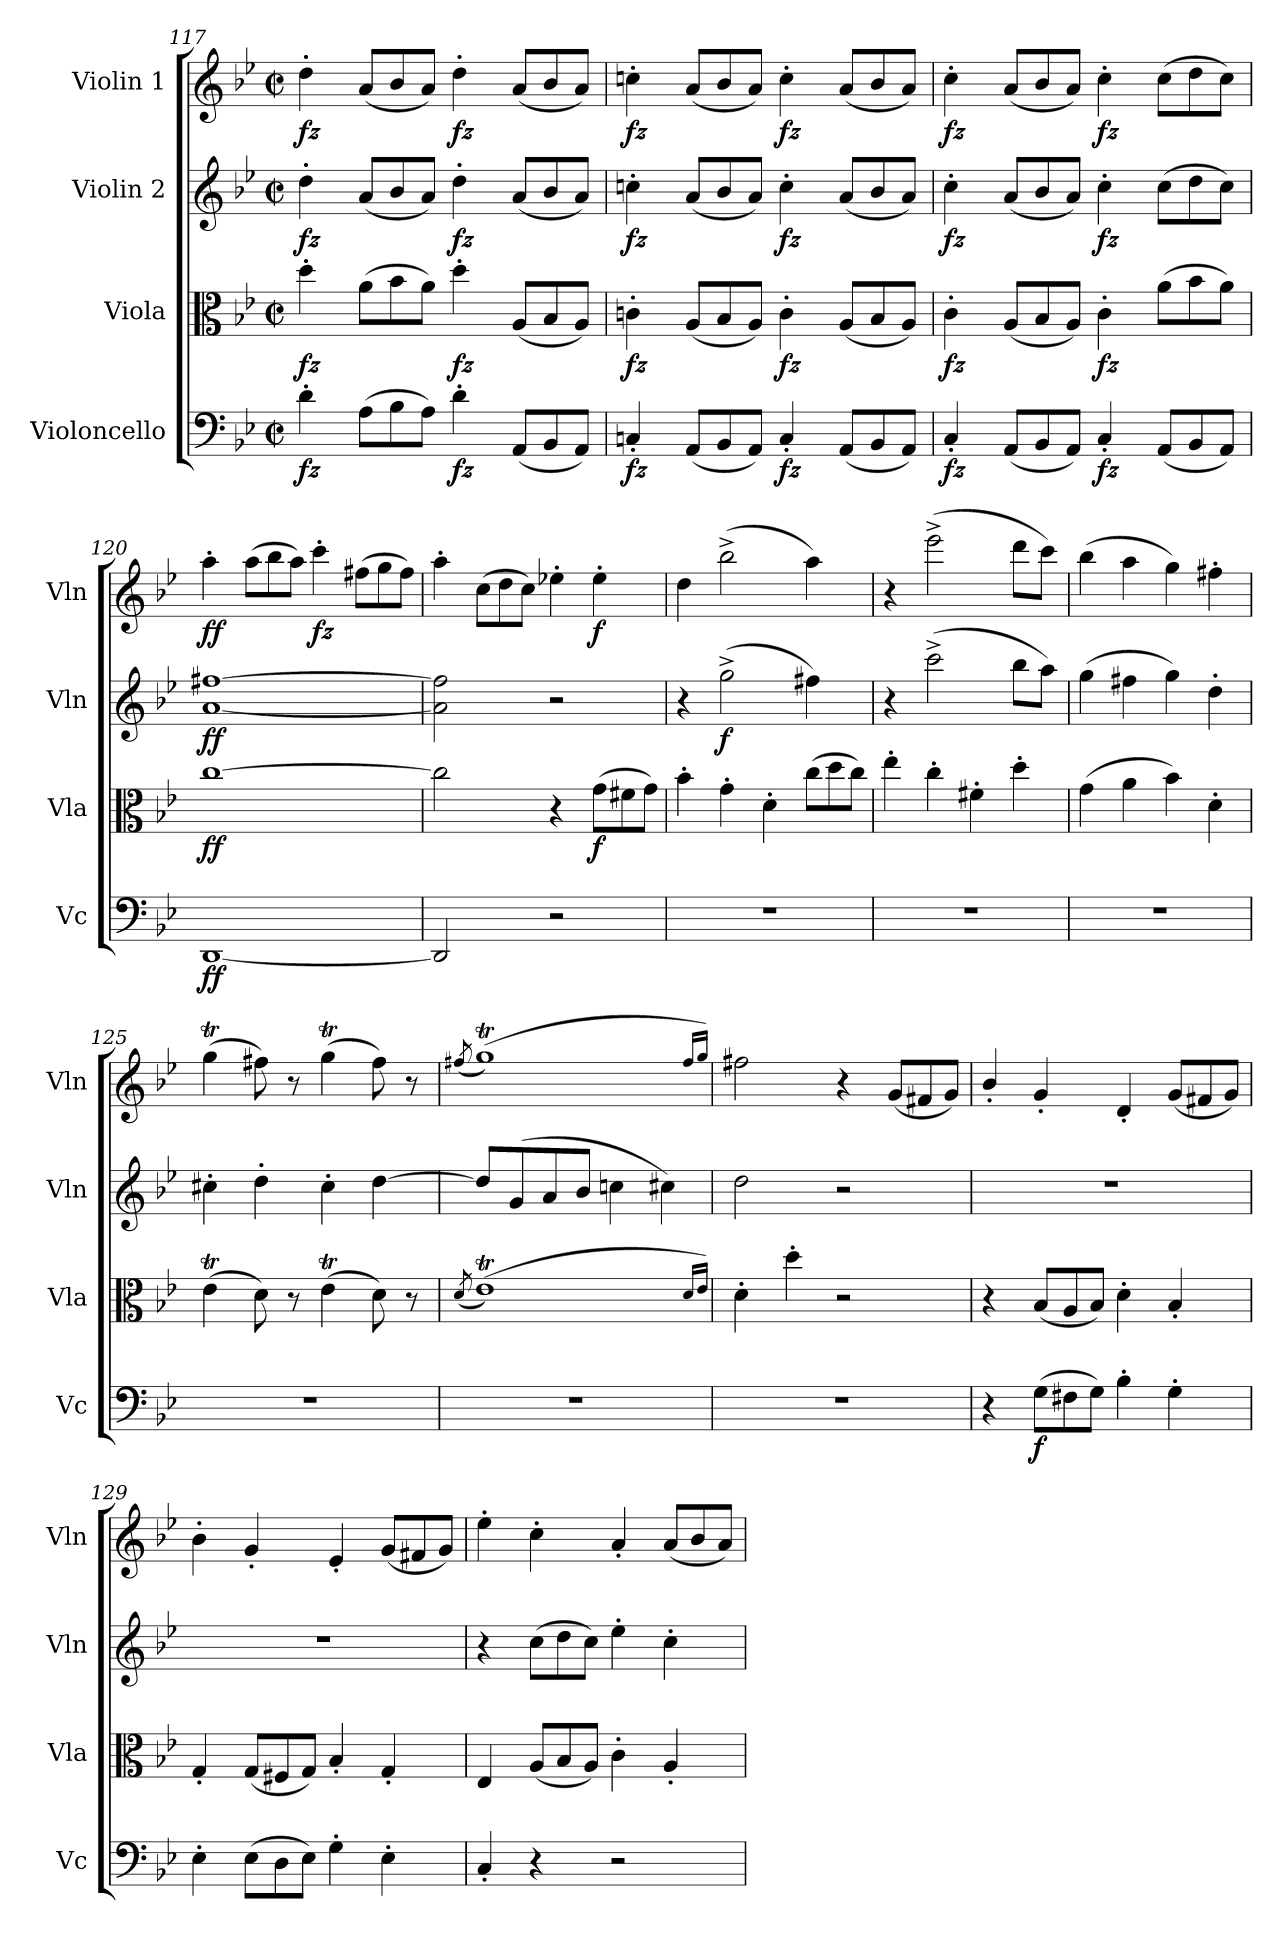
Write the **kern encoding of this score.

**kern	**dynam	**kern	**dynam	**kern	**dynam	**kern	**dynam
*part4	*part4	*part3	*part3	*part2	*part2	*part1	*part1
*staff4	*staff4	*staff3	*staff3	*staff2	*staff2	*staff1	*staff1
*I"Violoncello	*	*I"Viola	*	*I"Violin 2	*	*I"Violin 1	*
*I'Vc	*	*I'Vla	*	*I'Vln	*	*I'Vln	*
*clefF4	*	*clefC3	*	*clefG2	*	*clefG2	*
*k[b-e-]	*	*k[b-e-]	*	*k[b-e-]	*	*k[b-e-]	*
*M2/2	*	*M2/2	*	*M2/2	*	*M2/2	*
*met(c|)	*	*met(c|)	*	*met(c|)	*	*met(c|)	*
=117	=117	=117	=117	=117	=117	=117	=117
!	!LO:DY:b	!	!LO:DY:b	!	!LO:DY:b	!	!LO:DY:b
4d'\	fz	4dd'\	fz	4dd'\	fz	4dd'\	fz
*Xtuplet	*	*Xtuplet	*	*Xtuplet	*	*Xtuplet	*
(12A\L	.	(12a\L	.	(12a/L	.	(12a/L	.
12B-\	.	12b-\	.	12b-/	.	12b-/	.
12A\J)	.	12a\J)	.	12a/J)	.	12a/J)	.
!	!LO:DY:b	!	!LO:DY:b	!	!LO:DY:b	!	!LO:DY:b
4d'\	fz	4dd'\	fz	4dd'\	fz	4dd'\	fz
(12AA/L	.	(12A/L	.	(12a/L	.	(12a/L	.
12BB-/	.	12B-/	.	12b-/	.	12b-/	.
12AA/J)	.	12A/J)	.	12a/J)	.	12a/J)	.
=118	=118	=118	=118	=118	=118	=118	=118
!	!LO:DY:b	!	!LO:DY:b	!	!LO:DY:b	!	!LO:DY:b
4Cn'/	fz	4cn'\	fz	4ccn'\	fz	4ccn'\	fz
(12AA/L	.	(12A/L	.	(12a/L	.	(12a/L	.
12BB-/	.	12B-/	.	12b-/	.	12b-/	.
12AA/J)	.	12A/J)	.	12a/J)	.	12a/J)	.
!	!LO:DY:b	!	!LO:DY:b	!	!LO:DY:b	!	!LO:DY:b
4C'/	fz	4c'\	fz	4cc'\	fz	4cc'\	fz
(12AA/L	.	(12A/L	.	(12a/L	.	(12a/L	.
12BB-/	.	12B-/	.	12b-/	.	12b-/	.
12AA/J)	.	12A/J)	.	12a/J)	.	12a/J)	.
=119	=119	=119	=119	=119	=119	=119	=119
!	!LO:DY:b	!	!LO:DY:b	!	!LO:DY:b	!	!LO:DY:b
4C'/	fz	4c'\	fz	4cc'\	fz	4cc'\	fz
(12AA/L	.	(12A/L	.	(12a/L	.	(12a/L	.
12BB-/	.	12B-/	.	12b-/	.	12b-/	.
12AA/J)	.	12A/J)	.	12a/J)	.	12a/J)	.
!	!LO:DY:b	!	!LO:DY:b	!	!LO:DY:b	!	!LO:DY:b
4C'/	fz	4c'\	fz	4cc'\	fz	4cc'\	fz
(12AA/L	.	(12a\L	.	(12cc\L	.	(12cc\L	.
12BB-/	.	12b-\	.	12dd\	.	12dd\	.
12AA/J)	.	12a\J)	.	12cc\J)	.	12cc\J)	.
!!LO:LB:g=z
=120	=120	=120	=120	=120	=120	=120	=120
!	!LO:DY:b	!	!LO:DY:b	!	!LO:DY:b	!	!LO:DY:b
[1DD	ff	[1cc	ff	[1a [1ff#X	ff	4aa'\	ff
.	.	.	.	.	.	(12aa\L	.
.	.	.	.	.	.	12bb-\	.
.	.	.	.	.	.	12aa\J)	.
!	!	!	!	!	!	!	!LO:DY:b
.	.	.	.	.	.	4ccc'\	fz
.	.	.	.	.	.	(12ff#X\L	.
.	.	.	.	.	.	12gg\	.
.	.	.	.	.	.	12ff#\J)	.
=121	=121	=121	=121	=121	=121	=121	=121
2DD/]	.	2cc\]	.	2a\] 2ff#\]	.	4aa'\	.
.	.	.	.	.	.	(12cc\L	.
.	.	.	.	.	.	12dd\	.
.	.	.	.	.	.	12cc\J)	.
2r	.	4r	.	2r	.	4ee-X'\	.
!	!	!	!LO:DY:b	!	!	!	!LO:DY:b
.	.	(12g\L	f	.	.	4ee-'\	f
.	.	12f#X\	.	.	.	.	.
.	.	12g\J)	.	.	.	.	.
=122	=122	=122	=122	=122	=122	=122	=122
1r	.	4b-'\	.	4r	.	4dd\	.
!	!	!	!	!	!LO:DY:b	!	!
.	.	4g'\	.	(2gg^\	f	(2bb-^\	.
.	.	4d'\	.	.	.	.	.
.	.	(12cc\L	.	4ff#X\)	.	4aa\)	.
.	.	12dd\	.	.	.	.	.
.	.	12cc\J)	.	.	.	.	.
=123	=123	=123	=123	=123	=123	=123	=123
1r	.	4ee-'\	.	4r	.	4r	.
.	.	4cc'\	.	(2ccc^\	.	(2eee-^\	.
.	.	4f#X'\	.	.	.	.	.
.	.	4dd'\	.	8bb-\L	.	8ddd\L	.
.	.	.	.	8aa\J)	.	8ccc\J)	.
=124	=124	=124	=124	=124	=124	=124	=124
1r	.	(4g\	.	(4gg\	.	(4bb-\	.
.	.	4a\	.	4ff#X\	.	4aa\	.
.	.	4b-\)	.	4gg\)	.	4gg\)	.
.	.	4d'\	.	4dd'\	.	4ff#X'\	.
!!LO:LB:g=z
=125	=125	=125	=125	=125	=125	=125	=125
1r	.	(4e-T\	.	4cc#X'\	.	(4ggT\	.
.	.	8d\)	.	4dd'\	.	8ff#X\)	.
.	.	8r	.	.	.	8r	.
.	.	(4e-T\	.	4cc#'\	.	(4ggT\	.
.	.	8d\)	.	[4dd\	.	8ff#\)	.
.	.	8r	.	.	.	8r	.
=126	=126	=126	=126	=126	=126	=126	=126
.	.	(8qd/	.	.	.	(8qff#X/	.
1r	.	(<1e-T)	.	8dd/L]	.	(<1ggT)	.
.	.	.	.	(8g/	.	.	.
.	.	.	.	8a/	.	.	.
.	.	.	.	8b-/J	.	.	.
.	.	.	.	4ccn\	.	.	.
.	.	.	.	4cc#X\)	.	.	.
.	.	16qd/LL	.	.	.	16qff#/LL	.
.	.	16qe-/JJ)	.	.	.	16qgg/JJ)	.
=127	=127	=127	=127	=127	=127	=127	=127
1r	.	4d'\	.	2dd\	.	2ff#X\	.
.	.	4dd'\	.	.	.	.	.
.	.	2r	.	2r	.	4r	.
.	.	.	.	.	.	(12g/L	.
.	.	.	.	.	.	12f#X/	.
.	.	.	.	.	.	12g/J)	.
=128	=128	=128	=128	=128	=128	=128	=128
4r	.	4r	.	1r	.	4b-'/	.
!	!LO:DY:b	!	!	!	!	!	!
(12G\L	f	(12B-/L	.	.	.	4g'/	.
12F#X\	.	12A/	.	.	.	.	.
12G\J)	.	12B-/J)	.	.	.	.	.
4B-'\	.	4d'\	.	.	.	4d'/	.
4G'\	.	4B-'/	.	.	.	(12g/L	.
.	.	.	.	.	.	12f#X/	.
.	.	.	.	.	.	12g/J)	.
=129	=129	=129	=129	=129	=129	=129	=129
4E-'\	.	4G'/	.	1r	.	4b-'\	.
(12E-\L	.	(12G/L	.	.	.	4g'/	.
12D\	.	12F#X/	.	.	.	.	.
12E-\J)	.	12G/J)	.	.	.	.	.
4G'\	.	4B-'/	.	.	.	4e-'/	.
4E-'\	.	4G'/	.	.	.	(12g/L	.
.	.	.	.	.	.	12f#X/	.
.	.	.	.	.	.	12g/J)	.
!!LO:LB:g=z
=130	=130	=130	=130	=130	=130	=130	=130
4C'/	.	4E-/	.	4r	.	4ee-'\	.
4r	.	(12A/L	.	(12cc\L	.	4cc'\	.
.	.	12B-/	.	12dd\	.	.	.
.	.	12A/J)	.	12cc\J)	.	.	.
2r	.	4c'\	.	4ee-'\	.	4a'/	.
.	.	4A'/	.	4cc'\	.	(12a/L	.
.	.	.	.	.	.	12b-/	.
.	.	.	.	.	.	12a/J)	.
=	=	=	=	=	=	=	=
*-	*-	*-	*-	*-	*-	*-	*-
